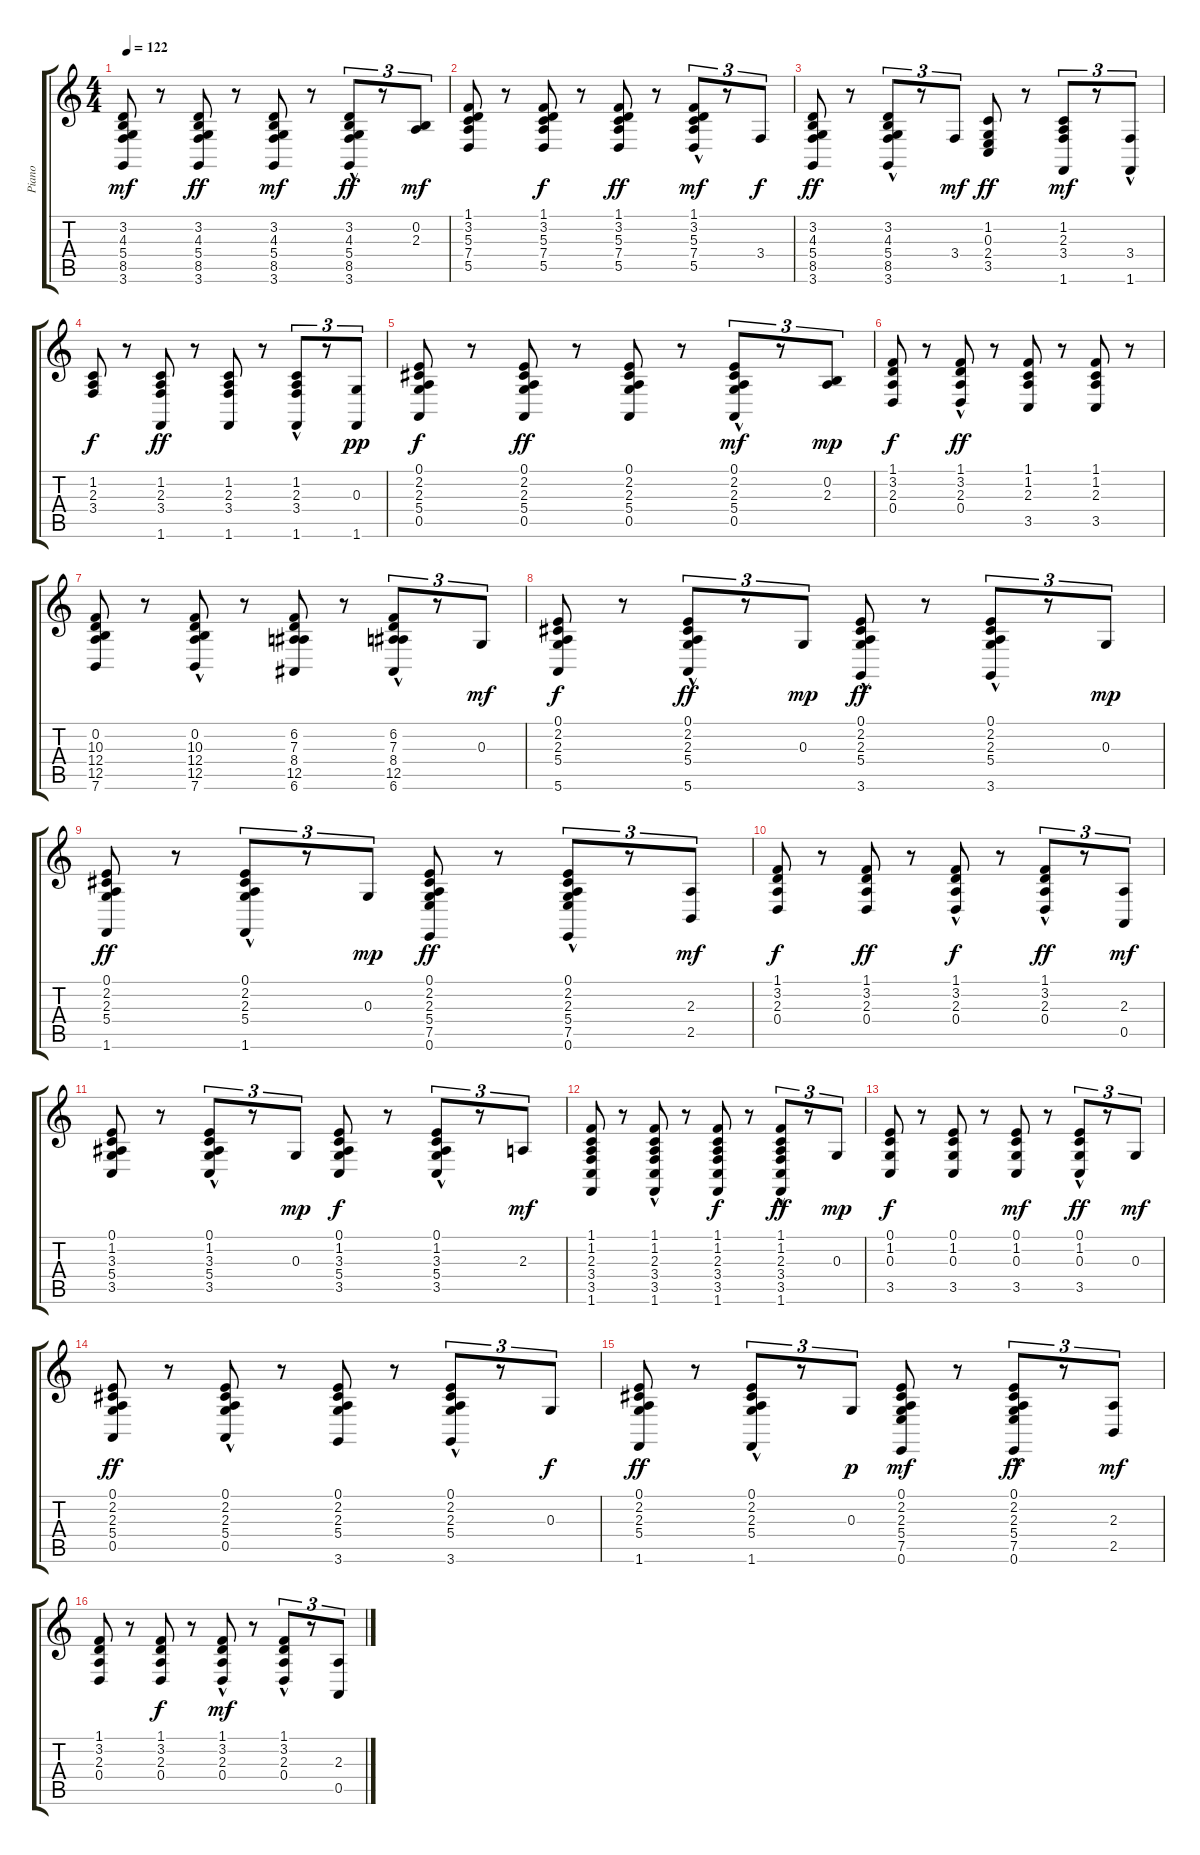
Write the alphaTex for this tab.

\track ("Piano" "Piano") {instrument brightacousticpiano}
\staff {score tabs}
\tuning (E4 B3 G3 D3 A2 E2) {hide}
\ts (4 4)
\tempo 122
\clef g2
\ks c
(3.2 4.3 5.4 8.5 3.6).8{dy mf} r.8 (3.2 4.3 5.4 8.5 3.6).8{dy ff} r.8 (3.2 4.3 5.4 8.5 3.6).8{dy mf} r.8 (3.2 4.3{hac} 5.4 8.5 3.6).8{tu (3 2) dy ff} r.8{tu (3 2)} (0.2 2.3).8{tu (3 2) dy mf} |
(1.1 3.2 5.3 7.4 5.5).8 r.8 (1.1 3.2 5.3 7.4 5.5).8{dy f} r.8 (1.1 3.2 5.3 7.4 5.5).8{dy ff} r.8 (1.1 3.2 5.3 7.4 5.5{hac}).8{tu (3 2) dy mf} r.8{tu (3 2)} 3.4.8{tu (3 2) dy f} |
(3.2 4.3 5.4 8.5 3.6).8{dy ff} r.8 (3.2 4.3 5.4{hac} 8.5{hac} 3.6).8{tu (3 2)} r.8{tu (3 2)} 3.4.8{tu (3 2) dy mf} (1.2 0.3 2.4 3.5).8{dy ff} r.8 (1.2 2.3 3.4 1.6).8{tu (3 2) dy mf} r.8{tu (3 2)} (3.4 1.6{hac}).8{tu (3 2)} |
(1.2 2.3 3.4).8{dy f} r.8 (1.2 2.3 3.4 1.6).8{dy ff} r.8 (1.2 2.3 3.4 1.6).8 r.8 (1.2{hac} 2.3{hac} 3.4 1.6).8{tu (3 2)} r.8{tu (3 2)} (0.3 1.6).8{tu (3 2) dy pp} |
(0.1 2.2 2.3 5.4 0.5).8{dy f} r.8 (0.1 2.2 2.3 5.4 0.5).8{dy ff} r.8 (0.1 2.2 2.3 5.4 0.5).8 r.8 (0.1 2.2 2.3{hac} 5.4 0.5).8{tu (3 2) dy mf} r.8{tu (3 2)} (0.2 2.3).8{tu (3 2) dy mp} |
(1.1 3.2 2.3 0.4).8{dy f} r.8 (1.1{hac} 3.2 2.3 0.4).8{dy ff} r.8 (1.1 1.2 2.3 3.5).8 r.8 (1.1 1.2 2.3 3.5).8 r.8 |
(0.2 10.3 12.4 12.5 7.6).8 r.8 (0.2{hac} 10.3 12.4 12.5{hac} 7.6{hac}).8 r.8 (6.2 7.3 8.4 12.5 6.6).8 r.8 (6.2 7.3 8.4{hac} 12.5 6.6{hac}).8{tu (3 2)} r.8{tu (3 2)} 0.3.8{tu (3 2) dy mf} |
(0.1 2.2 2.3 5.4 5.6).8{dy f} r.8 (0.1 2.2 2.3 5.4{hac} 5.6{hac}).8{tu (3 2) dy ff} r.8{tu (3 2)} 0.3.8{tu (3 2) dy mp} (0.1 2.2 2.3 5.4{hac} 3.6).8{dy ff} r.8 (0.1 2.2 2.3{hac} 5.4{hac} 3.6).8{tu (3 2)} r.8{tu (3 2)} 0.3.8{tu (3 2) dy mp} |
(0.1 2.2 2.3 5.4 1.6).8{dy ff} r.8 (0.1{hac} 2.2 2.3 5.4 1.6).8{tu (3 2)} r.8{tu (3 2)} 0.3.8{tu (3 2) dy mp} (0.1 2.2 2.3 5.4 7.5 0.6).8{dy ff} r.8 (0.1{hac} 2.2 2.3 5.4 7.5{hac} 0.6{hac}).8{tu (3 2)} r.8{tu (3 2)} (2.3 2.5).8{tu (3 2) dy mf} |
(1.1 3.2 2.3 0.4).8{dy f} r.8 (1.1 3.2 2.3 0.4).8{dy ff} r.8 (1.1 3.2 2.3{hac} 0.4).8{dy f} r.8 (1.1{hac} 3.2 2.3 0.4{hac}).8{tu (3 2) dy ff} r.8{tu (3 2)} (2.3 0.5).8{tu (3 2) dy mf} |
(0.1 1.2 3.3 5.4 3.5).8 r.8 (0.1 1.2{hac} 3.3 5.4 3.5{hac}).8{tu (3 2)} r.8{tu (3 2)} 0.3.8{tu (3 2) dy mp} (0.1 1.2 3.3 5.4 3.5).8{dy f} r.8 (0.1 1.2{hac} 3.3 5.4 3.5).8{tu (3 2)} r.8{tu (3 2)} 2.3.8{tu (3 2) dy mf} |
(1.1 1.2 2.3 3.4 3.5 1.6).8 r.8 (1.1 1.2 2.3 3.4{hac} 3.5{hac} 1.6{hac}).8 r.8 (1.1 1.2 2.3 3.4 3.5 1.6).8{dy f} r.8 (1.1{hac} 1.2{hac} 2.3 3.4{hac} 3.5 1.6{hac}).8{tu (3 2) dy ff} r.8{tu (3 2)} 0.3.8{tu (3 2) dy mp} |
(0.1 1.2 0.3 3.5).8{dy f} r.8 (0.1 1.2 0.3 3.5).8 r.8 (0.1 1.2 0.3 3.5).8{dy mf} r.8 (0.1{hac} 1.2{hac} 0.3{hac} 3.5{hac}).8{tu (3 2) dy ff} r.8{tu (3 2)} 0.3.8{tu (3 2) dy mf} |
(0.1 2.2 2.3 5.4 0.5).8{dy ff} r.8 (0.1{hac} 2.2 2.3 5.4 0.5).8 r.8 (0.1 2.2 2.3 5.4 3.6).8 r.8 (0.1{hac} 2.2 2.3 5.4{hac} 3.6).8{tu (3 2)} r.8{tu (3 2)} 0.3.8{tu (3 2) dy f} |
(0.1 2.2 2.3 5.4 1.6).8{dy ff} r.8 (0.1 2.2 2.3{hac} 5.4 1.6{hac}).8{tu (3 2)} r.8{tu (3 2)} 0.3.8{tu (3 2) dy p} (0.1 2.2 2.3 5.4 7.5 0.6).8{dy mf} r.8 (0.1 2.2{hac} 2.3 5.4 7.5 0.6).8{tu (3 2) dy ff} r.8{tu (3 2)} (2.3 2.5).8{tu (3 2) dy mf} |
(1.1 3.2 2.3 0.4).8 r.8 (1.1 3.2 2.3 0.4).8{dy f} r.8 (1.1{hac} 3.2 2.3 0.4).8{dy mf} r.8 (1.1{hac} 3.2 2.3 0.4{hac}).8{tu (3 2)} r.8{tu (3 2)} (2.3 0.5).8{tu (3 2)}
